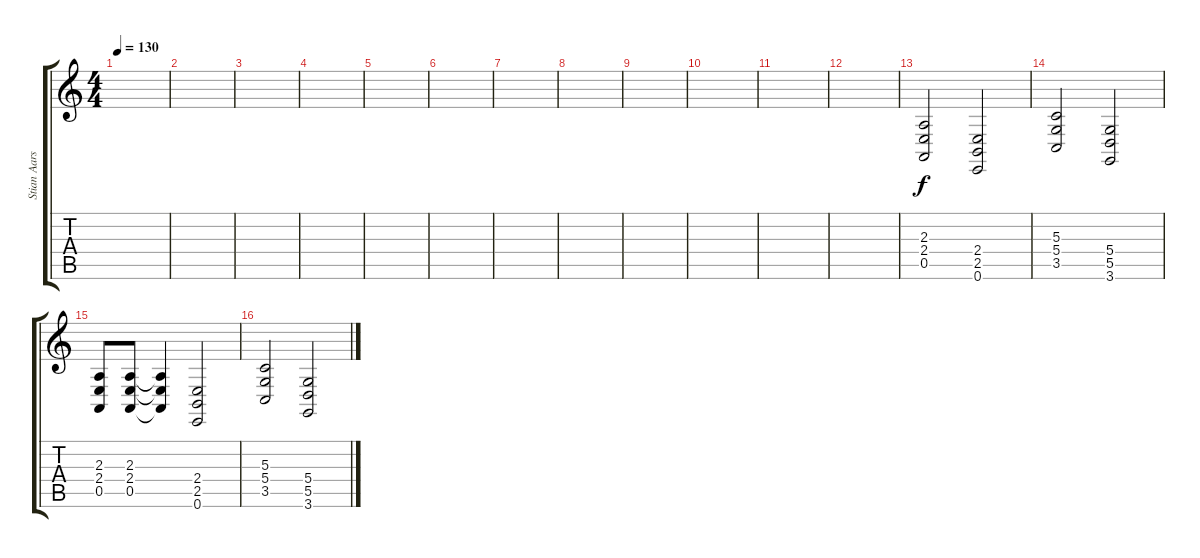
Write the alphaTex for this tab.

\track ("Stian Aarstad 2" "Stian Aars") {instrument pad7halo}
\staff {score tabs}
\tuning (E4 B3 G3 D3 A2 E2) {hide}
\ts (4 4)
\tempo 130
\clef g2
\ks c
|
|
|
|
|
|
|
|
|
|
|
|
(2.3 2.4 0.5).2 (2.4 2.5 0.6).2 |
(5.3 5.4 3.5).2 (5.4 5.5 3.6).2 |
(2.3 2.4 0.5).8 (2.3 2.4 0.5).8 (2.3{t} 2.4{t} 0.5{t}).4 (2.4 2.5 0.6).2 |
(5.3 5.4 3.5).2 (5.4 5.5 3.6).2
